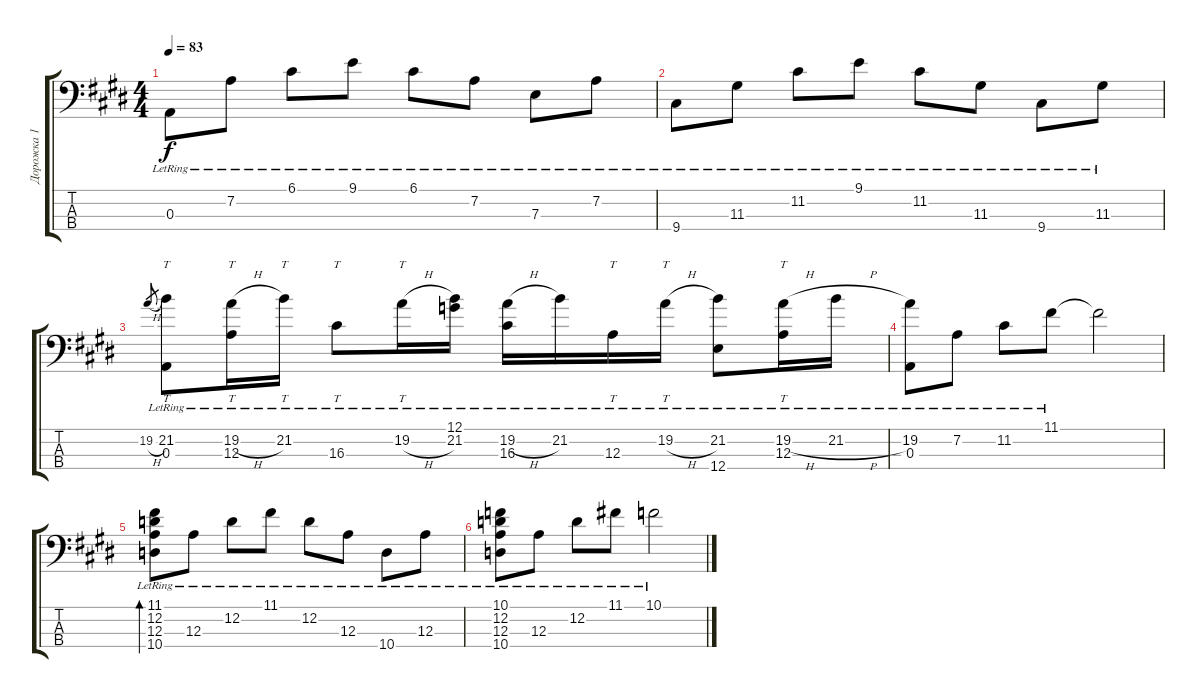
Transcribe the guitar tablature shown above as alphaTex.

\track ("Дорожка 1" "Дорожка 1") {instrument electricbassfinger}
\staff {score tabs}
\tuning (G2 D2 A1 E1) {hide}
\ts (4 4)
\tempo 83
\clef f4
\ks e
0.3{lr}.8{dy f} 7.2{lr}.8 6.1{lr}.8 9.1{lr}.8 6.1{lr}.8 7.2{lr}.8 7.3{lr}.8 7.2{lr}.8 |
9.4{lr}.8 11.3{lr}.8 11.2{lr}.8 9.1{lr}.8 11.2{lr}.8 11.3{lr}.8 9.4{lr}.8 11.3{lr}.8 |
19.2{h}.8{gr} (21.2{lr} 0.3{lr}).8{tt} (19.2{h lr} 12.3{lr}).16{tt} 21.2{lr}.16{tt} 16.3{lr}.8{tt} 19.2{h lr}.16{tt} (12.1{lr} 21.2{lr}).16 (19.2{h lr} 16.3{lr}).16 21.2{lr}.16 12.3{lr}.16{tt} 19.2{h lr}.16{tt} (21.2{lr} 12.4{lr}).8 (19.2{h lr} 12.3{lr}).16{tt} 21.2{h lr}.16 |
(19.2{lr} 0.3{lr}).8 7.2{lr}.8 11.2{lr}.8 11.1{lr}.8 11.1{t}.2 |
(11.1{lr} 12.2{lr} 12.3{lr} 10.4{lr}).8{bd 60} 12.3{lr}.8 12.2{lr}.8 11.1{lr}.8 12.2{lr}.8 12.3{lr}.8 10.4{lr}.8 12.3{lr}.8 |
(10.1{lr} 12.2{lr} 12.3{lr} 10.4{lr}).8 12.3{lr}.8 12.2{lr}.8 11.1{lr}.8 10.1{lr}.2
